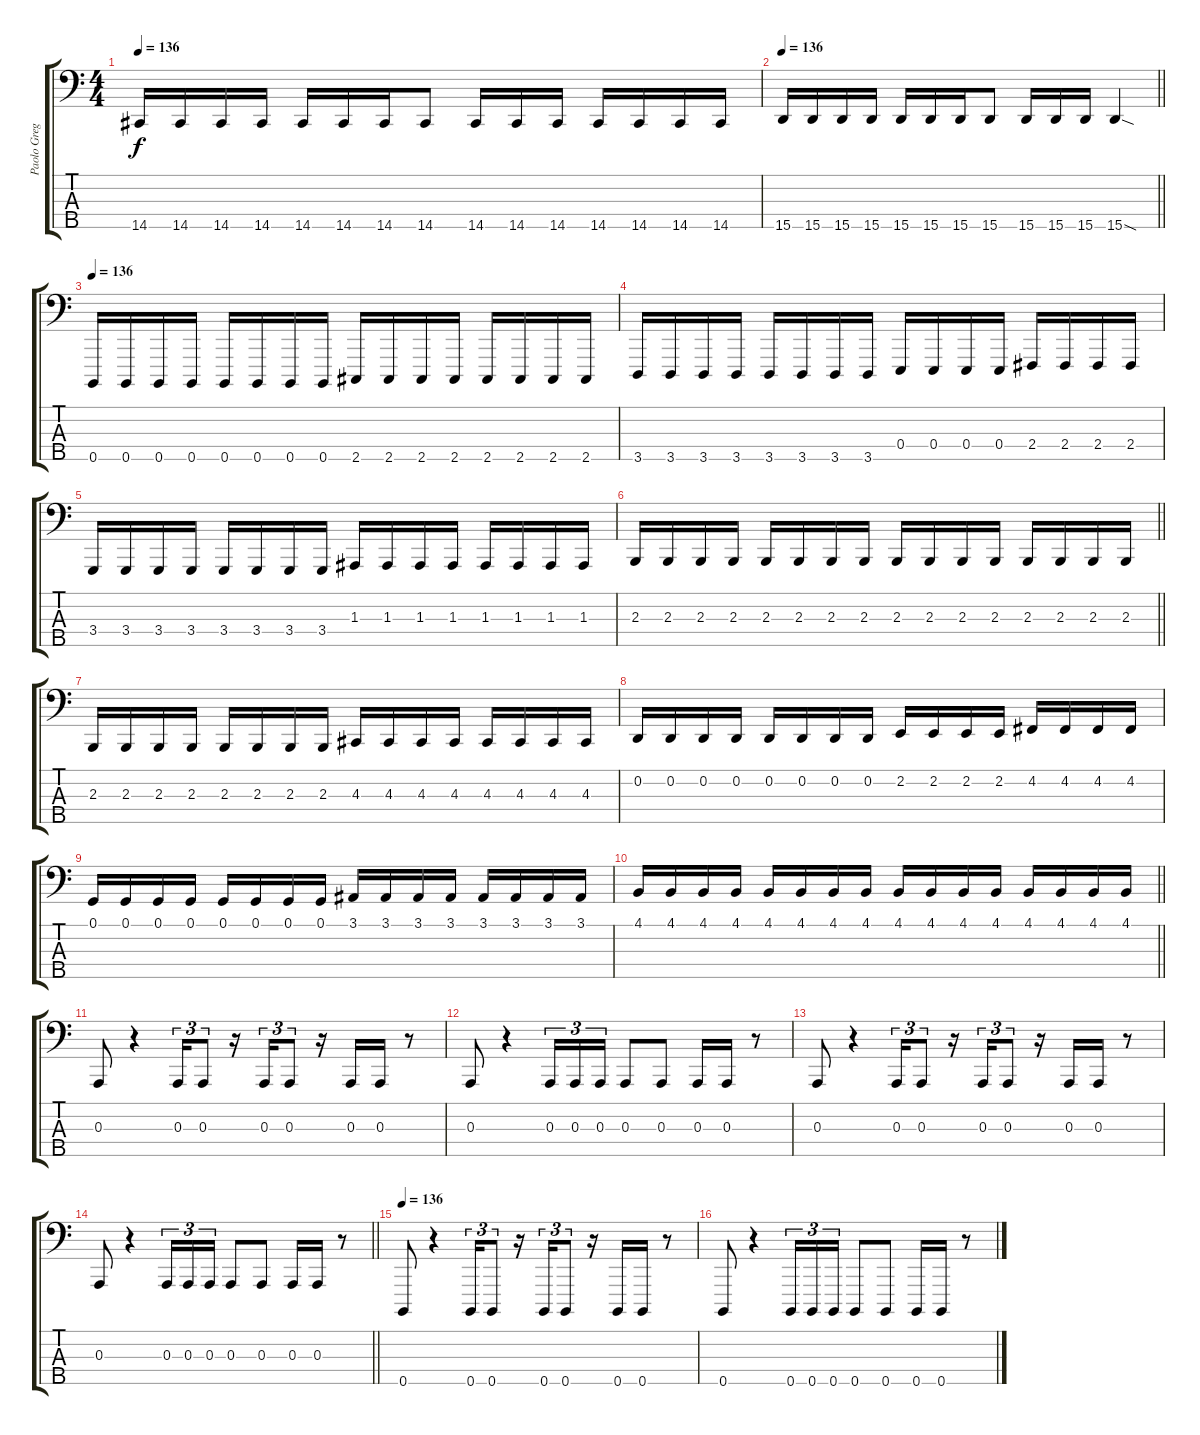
\track ("Paolo Gregelotto" "Paolo Greg") {instrument clavinet}
\staff {score tabs}
\tuning (G2 D2 A1 E1 B0) {hide}
\ts (4 4)
\tempo 136
\clef f4
\ks c
14.5.16{dy f} 14.5.16 14.5.16 14.5.16 14.5.16 14.5.16 14.5.16 14.5.8 14.5.16 14.5.16 14.5.16 14.5.16 14.5.16 14.5.16 14.5.16 |
\tempo 136
\barLineRight lightlight
15.5.16 15.5.16 15.5.16 15.5.16 15.5.16 15.5.16 15.5.16 15.5.8 15.5.16 15.5.16 15.5.16 15.5{sod}.4 |
\tempo 136
0.5.16 0.5.16 0.5.16 0.5.16 0.5.16 0.5.16 0.5.16 0.5.16 2.5.16 2.5.16 2.5.16 2.5.16 2.5.16 2.5.16 2.5.16 2.5.16 |
3.5.16 3.5.16 3.5.16 3.5.16 3.5.16 3.5.16 3.5.16 3.5.16 0.4.16 0.4.16 0.4.16 0.4.16 2.4.16 2.4.16 2.4.16 2.4.16 |
3.4.16 3.4.16 3.4.16 3.4.16 3.4.16 3.4.16 3.4.16 3.4.16 1.3.16 1.3.16 1.3.16 1.3.16 1.3.16 1.3.16 1.3.16 1.3.16 |
\barLineRight lightlight
2.3.16 2.3.16 2.3.16 2.3.16 2.3.16 2.3.16 2.3.16 2.3.16 2.3.16 2.3.16 2.3.16 2.3.16 2.3.16 2.3.16 2.3.16 2.3.16 |
2.3.16 2.3.16 2.3.16 2.3.16 2.3.16 2.3.16 2.3.16 2.3.16 4.3.16 4.3.16 4.3.16 4.3.16 4.3.16 4.3.16 4.3.16 4.3.16 |
0.2.16 0.2.16 0.2.16 0.2.16 0.2.16 0.2.16 0.2.16 0.2.16 2.2.16 2.2.16 2.2.16 2.2.16 4.2.16 4.2.16 4.2.16 4.2.16 |
0.1.16 0.1.16 0.1.16 0.1.16 0.1.16 0.1.16 0.1.16 0.1.16 3.1.16 3.1.16 3.1.16 3.1.16 3.1.16 3.1.16 3.1.16 3.1.16 |
\barLineRight lightlight
4.1.16 4.1.16 4.1.16 4.1.16 4.1.16 4.1.16 4.1.16 4.1.16 4.1.16 4.1.16 4.1.16 4.1.16 4.1.16 4.1.16 4.1.16 4.1.16 |
0.3.8 r.4 0.3.16{tu (3 2)} 0.3.8{tu (3 2)} r.16 0.3.16{tu (3 2)} 0.3.8{tu (3 2)} r.16 0.3.16 0.3.16 r.8 |
0.3.8 r.4 0.3.16{tu (3 2)} 0.3.16{tu (3 2)} 0.3.16{tu (3 2)} 0.3.8 0.3.8 0.3.16 0.3.16 r.8 |
0.3.8 r.4 0.3.16{tu (3 2)} 0.3.8{tu (3 2)} r.16 0.3.16{tu (3 2)} 0.3.8{tu (3 2)} r.16 0.3.16 0.3.16 r.8 |
\barLineRight lightlight
0.3.8 r.4 0.3.16{tu (3 2)} 0.3.16{tu (3 2)} 0.3.16{tu (3 2)} 0.3.8 0.3.8 0.3.16 0.3.16 r.8 |
\tempo 136
0.5.8 r.4 0.5.16{tu (3 2)} 0.5.8{tu (3 2)} r.16 0.5.16{tu (3 2)} 0.5.8{tu (3 2)} r.16 0.5.16 0.5.16 r.8 |
0.5.8 r.4 0.5.16{tu (3 2)} 0.5.16{tu (3 2)} 0.5.16{tu (3 2)} 0.5.8 0.5.8 0.5.16 0.5.16 r.8
